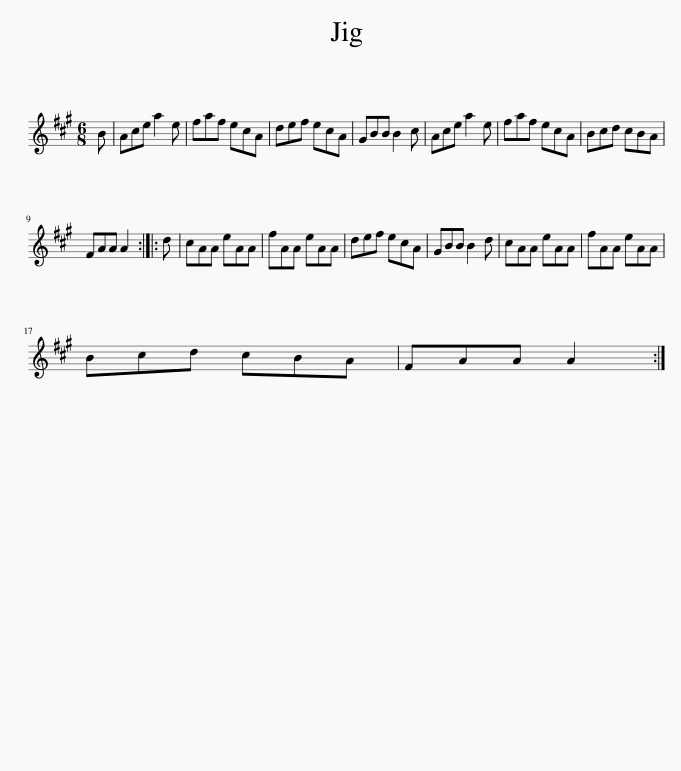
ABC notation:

X:1
L:1/8
M:6/8
I:linebreak $
K:A
V:1 treble
V:1
 B | Ace a2 e | faf ecA | def ecA | GBB B2 c | %5
 Ace a2 e | faf ecA | Bcd cBA |$ FAA A2 :: d | %10
 cAA eAA | fAA eAA | def ecA | GBB B2 d | cAA eAA | %15
 fAA eAA |$ Bcd cBA | FAA A2 :| %18
